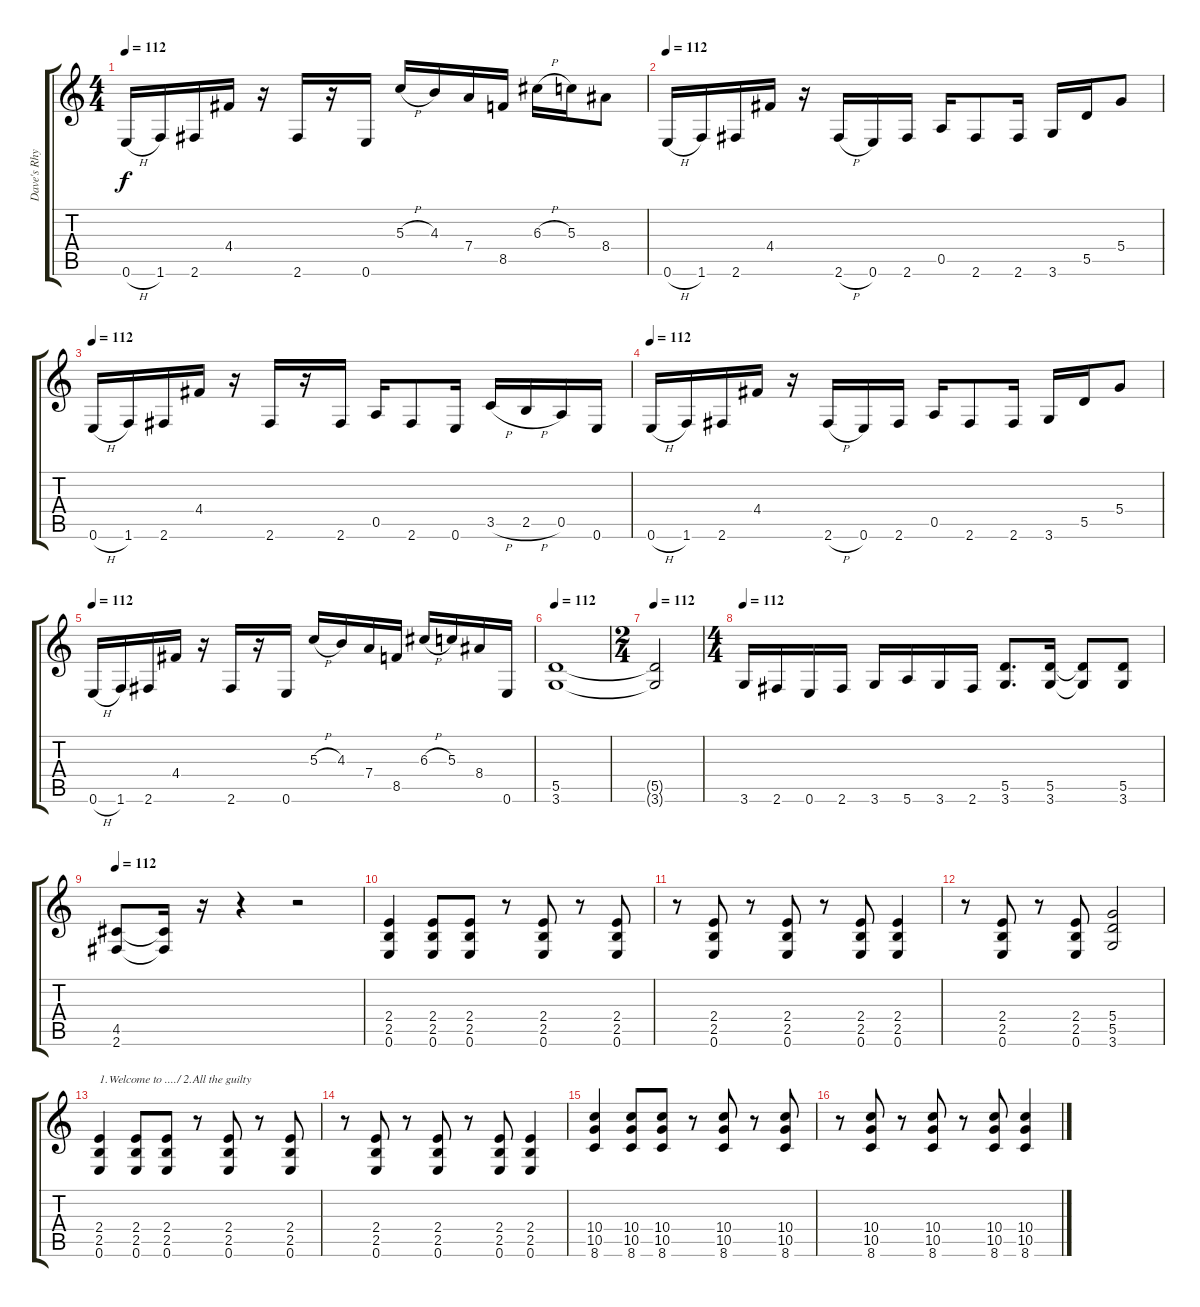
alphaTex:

\track ("Dave's Rhythm" "Dave's Rhy") {instrument distortionguitar}
\staff {score tabs}
\tuning (E4 B3 G3 D3 A2 E2) {hide}
\ts (4 4)
\tempo 112
\clef g2
\ks c
0.6{h}.16{dy f} 1.6.16 2.6.16 4.4.16 r.16 2.6.16 r.16 0.6.16 5.3{h}.16 4.3.16 7.4.16 8.5.16 6.3{h}.16 5.3.16 8.4.8 |
\tempo 112
0.6{h}.16 1.6.16 2.6.16 4.4.16 r.16 2.6{h}.16 0.6.16 2.6.16 0.5.16 2.6.8 2.6.16 3.6.16 5.5.16 5.4.8 |
\tempo 112
0.6{h}.16 1.6.16 2.6.16 4.4.16 r.16 2.6.16 r.16 2.6.16 0.5.16 2.6.8 0.6.16 3.5{h}.16 2.5{h}.16 0.5.16 0.6.16 |
\tempo 112
0.6{h}.16 1.6.16 2.6.16 4.4.16 r.16 2.6{h}.16 0.6.16 2.6.16 0.5.16 2.6.8 2.6.16 3.6.16 5.5.16 5.4.8 |
\tempo 112
0.6{h}.16 1.6.16 2.6.16 4.4.16 r.16 2.6.16 r.16 0.6.16 5.3{h}.16 4.3.16 7.4.16 8.5.16 6.3{h}.16 5.3.16 8.4.16 0.6.16 |
\tempo 112
(5.5 3.6).1 |
\ts (2 4)
\tempo 112
(5.5{t} 3.6{t}).2 |
\ts (4 4)
\tempo 112
3.6.16 2.6.16 0.6.16 2.6.16 3.6.16 5.6.16 3.6.16 2.6.16 (5.5 3.6).8{d} (5.5 3.6).16 (5.5{t} 3.6{t}).8 (5.5 3.6).8 |
\tempo 112
(4.5 2.6).8 (4.5{t} 2.6{t}).16 r.16 r.4 r.2 |
(2.4 2.5 0.6).4 (2.4 2.5 0.6).8 (2.4 2.5 0.6).8 r.8 (2.4 2.5 0.6).8 r.8 (2.4 2.5 0.6).8 |
r.8 (2.4 2.5 0.6).8 r.8 (2.4 2.5 0.6).8 r.8 (2.4 2.5 0.6).8 (2.4 2.5 0.6).4 |
r.8 (2.4 2.5 0.6).8 r.8 (2.4 2.5 0.6).8 (5.4 5.5 3.6).2 |
(2.4 2.5 0.6).4{txt "1.Welcome to ..../ 2.All the guilty"} (2.4 2.5 0.6).8 (2.4 2.5 0.6).8 r.8 (2.4 2.5 0.6).8 r.8 (2.4 2.5 0.6).8 |
r.8 (2.4 2.5 0.6).8 r.8 (2.4 2.5 0.6).8 r.8 (2.4 2.5 0.6).8 (2.4 2.5 0.6).4 |
(10.4 10.5 8.6).4 (10.4 10.5 8.6).8 (10.4 10.5 8.6).8 r.8 (10.4 10.5 8.6).8 r.8 (10.4 10.5 8.6).8 |
r.8 (10.4 10.5 8.6).8 r.8 (10.4 10.5 8.6).8 r.8 (10.4 10.5 8.6).8 (10.4{ss} 10.5{ss} 8.6{ss}).4
